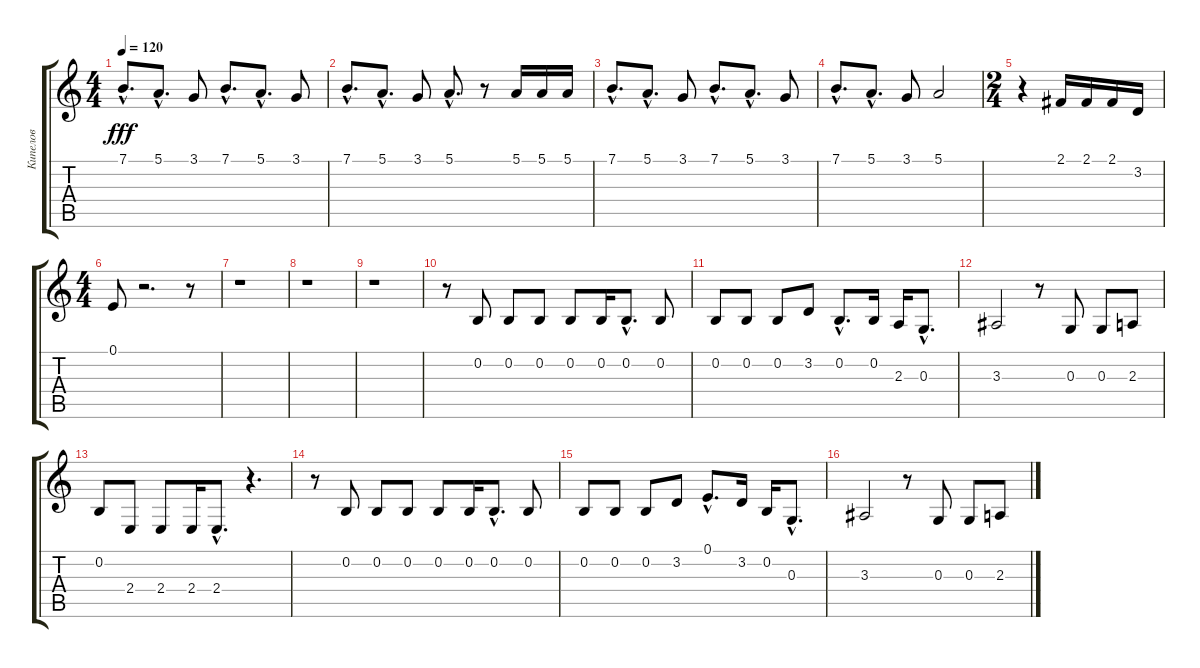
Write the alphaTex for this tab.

\track ("Кипелов" "Кипелов") {instrument violin}
\staff {score tabs}
\tuning (E4 B3 G3 D3 A2 E2) {hide}
\ts (4 4)
\tempo 120
\clef g2
\ks c
7.1{hac}.8{d dy fff} 5.1{hac}.8{d} 3.1.8 7.1{hac}.8{d} 5.1{hac}.8{d} 3.1.8 |
7.1{hac}.8{d} 5.1{hac}.8{d} 3.1.8 5.1{hac}.8{d} r.8 5.1.16 5.1.16 5.1.16 |
7.1{hac}.8{d} 5.1{hac}.8{d} 3.1.8 7.1{hac}.8{d} 5.1{hac}.8{d} 3.1.8 |
7.1{hac}.8{d} 5.1{hac}.8{d} 3.1.8 5.1.2 |
\ts (2 4)
r.4 2.1.16 2.1.16 2.1.16 3.2.16 |
\ts (4 4)
0.1.8 r.2{d} r.8 |
r.1 |
r.1 |
r.1 |
r.8 0.2.8 0.2.8 0.2.8 0.2.8 0.2.16 0.2{hac}.8{d} 0.2.8 |
0.2.8 0.2.8 0.2.8 3.2.8 0.2{hac}.8{d} 0.2.16 2.3.16 0.3{hac}.8{d} |
3.3.2 r.8 0.3.8 0.3.8 2.3.8 |
0.2.8 2.4.8 2.4.8 2.4.16 2.4{hac}.8{d} r.4{d} |
r.8 0.2.8 0.2.8 0.2.8 0.2.8 0.2.16 0.2{hac}.8{d} 0.2.8 |
0.2.8 0.2.8 0.2.8 3.2.8 0.1{hac}.8{d} 3.2.16 0.2.16 0.3{hac}.8{d} |
3.3.2 r.8 0.3.8 0.3.8 2.3.8
